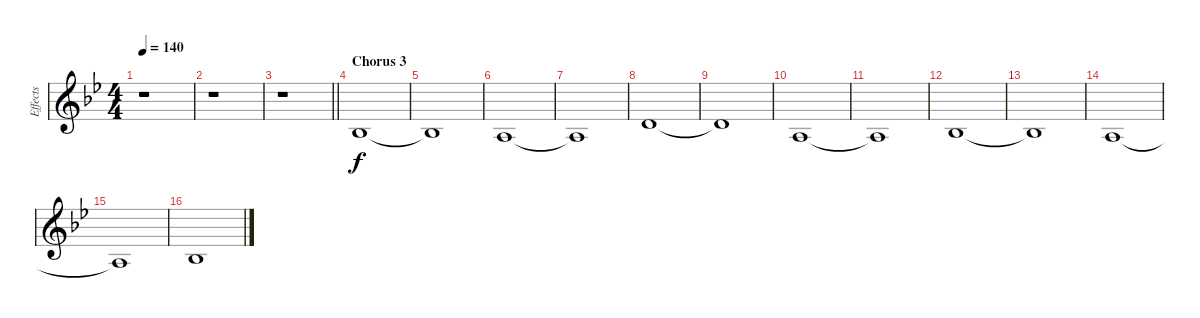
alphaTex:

\track ("Effects" "Effects") {instrument synthstrings1}
\staff {score}
\tuning (E4 B3 G3 D3 A2 D2) {hide}
\ts (4 4)
\tempo 140
\clef g2
\ks gminor
r.1{dy f} |
r.1 |
\barLineRight lightlight
r.1 |
\section ("" "Chorus 3")
8.4.1 |
8.4{t}.1 |
7.4.1 |
7.4{t}.1 |
12.4.1 |
12.4{t}.1 |
7.4.1 |
7.4{t}.1 |
8.4.1 |
8.4{t}.1 |
7.4.1 |
7.4{t}.1 |
8.4.1
